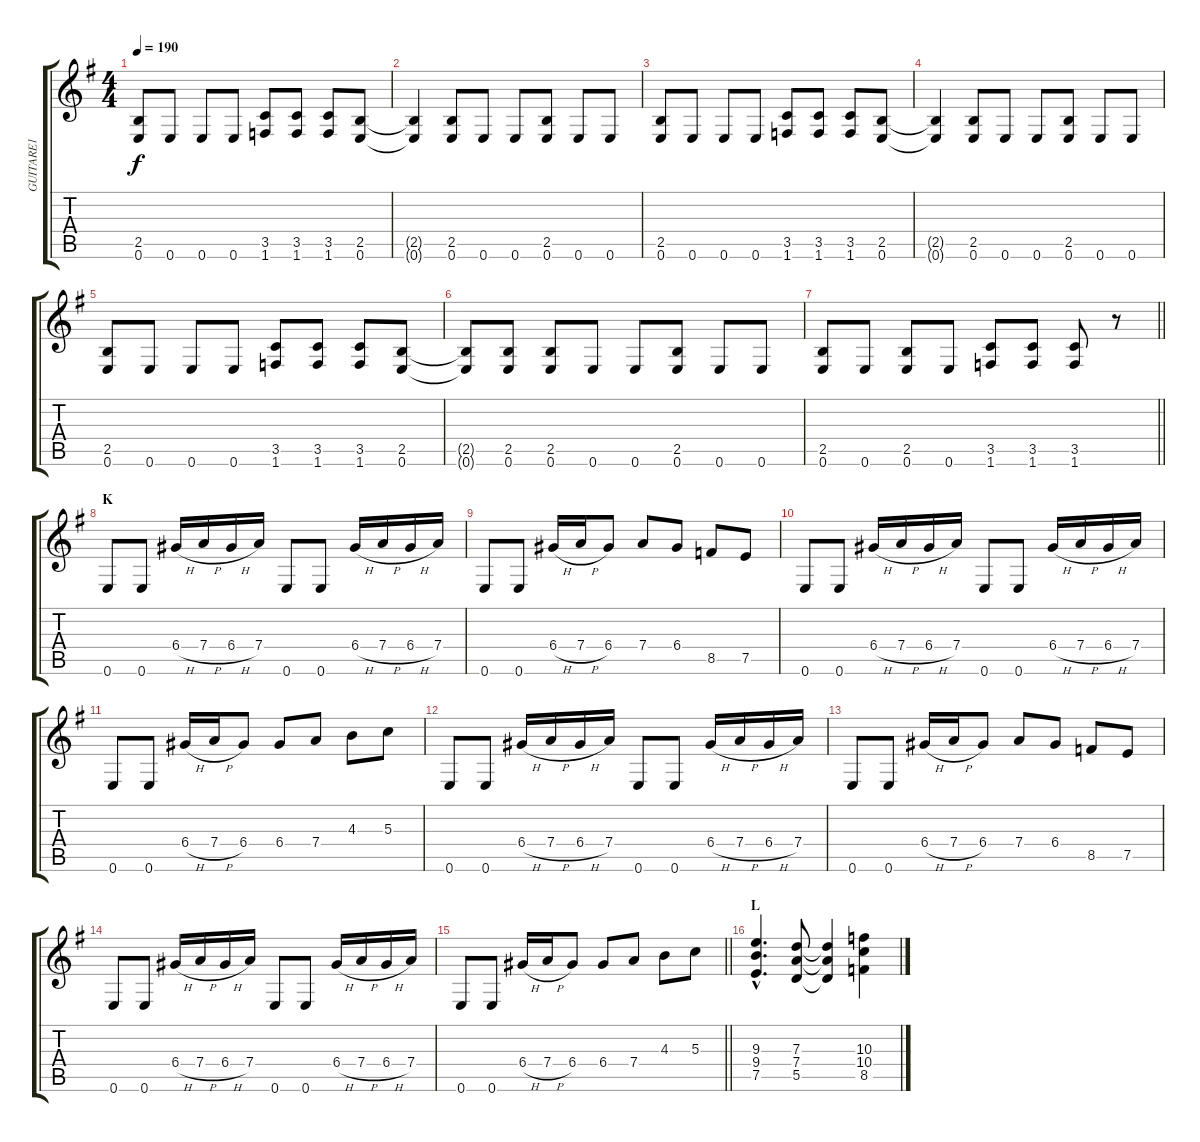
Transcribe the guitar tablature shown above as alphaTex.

\track ("GUITARE1" "GUITARE1") {instrument distortionguitar}
\staff {score tabs}
\tuning (E4 B3 G3 D3 A2 E2) {hide}
\ts (4 4)
\tempo 190
\clef g2
\ks g
(2.5 0.6).8{dy f} 0.6.8 0.6.8 0.6.8 (3.5 1.6).8 (3.5 1.6).8 (3.5 1.6).8 (2.5 0.6).8 |
(2.5{t} 0.6{t}).4 (2.5 0.6).8 0.6.8 0.6.8 (2.5 0.6).8 0.6.8 0.6.8 |
(2.5 0.6).8 0.6.8 0.6.8 0.6.8 (3.5 1.6).8 (3.5 1.6).8 (3.5 1.6).8 (2.5 0.6).8 |
(2.5{t} 0.6{t}).4 (2.5 0.6).8 0.6.8 0.6.8 (2.5 0.6).8 0.6.8 0.6.8 |
(2.5 0.6).8 0.6.8 0.6.8 0.6.8 (3.5 1.6).8 (3.5 1.6).8 (3.5 1.6).8 (2.5 0.6).8 |
(2.5{t} 0.6{t}).8 (2.5 0.6).8 (2.5 0.6).8 0.6.8 0.6.8 (2.5 0.6).8 0.6.8 0.6.8 |
\barLineRight lightlight
(2.5 0.6).8 0.6.8 (2.5 0.6).8 0.6.8 (3.5 1.6).8 (3.5 1.6).8 (3.5 1.6).8 r.8 |
\section ("" "K")
0.6.8 0.6.8 6.4{h}.16 7.4{h}.16 6.4{h}.16 7.4.16 0.6.8 0.6.8 6.4{h}.16 7.4{h}.16 6.4{h}.16 7.4.16 |
0.6.8 0.6.8 6.4{h}.16 7.4{h}.16 6.4.8 7.4.8 6.4.8 8.5.8 7.5.8 |
0.6.8 0.6.8 6.4{h}.16 7.4{h}.16 6.4{h}.16 7.4.16 0.6.8 0.6.8 6.4{h}.16 7.4{h}.16 6.4{h}.16 7.4.16 |
0.6.8 0.6.8 6.4{h}.16 7.4{h}.16 6.4.8 6.4.8 7.4.8 4.3.8 5.3.8 |
0.6.8 0.6.8 6.4{h}.16 7.4{h}.16 6.4{h}.16 7.4.16 0.6.8 0.6.8 6.4{h}.16 7.4{h}.16 6.4{h}.16 7.4.16 |
0.6.8 0.6.8 6.4{h}.16 7.4{h}.16 6.4.8 7.4.8 6.4.8 8.5.8 7.5.8 |
0.6.8 0.6.8 6.4{h}.16 7.4{h}.16 6.4{h}.16 7.4.16 0.6.8 0.6.8 6.4{h}.16 7.4{h}.16 6.4{h}.16 7.4.16 |
\barLineRight lightlight
0.6.8 0.6.8 6.4{h}.16 7.4{h}.16 6.4.8 6.4.8 7.4.8 4.3.8 5.3.8 |
\section ("" "L")
(9.3{hac} 9.4{hac} 7.5{hac}).4{d} (7.3 7.4 5.5).8 (7.3{t} 7.4{t} 5.5{t}).4 (10.3 10.4 8.5).4
